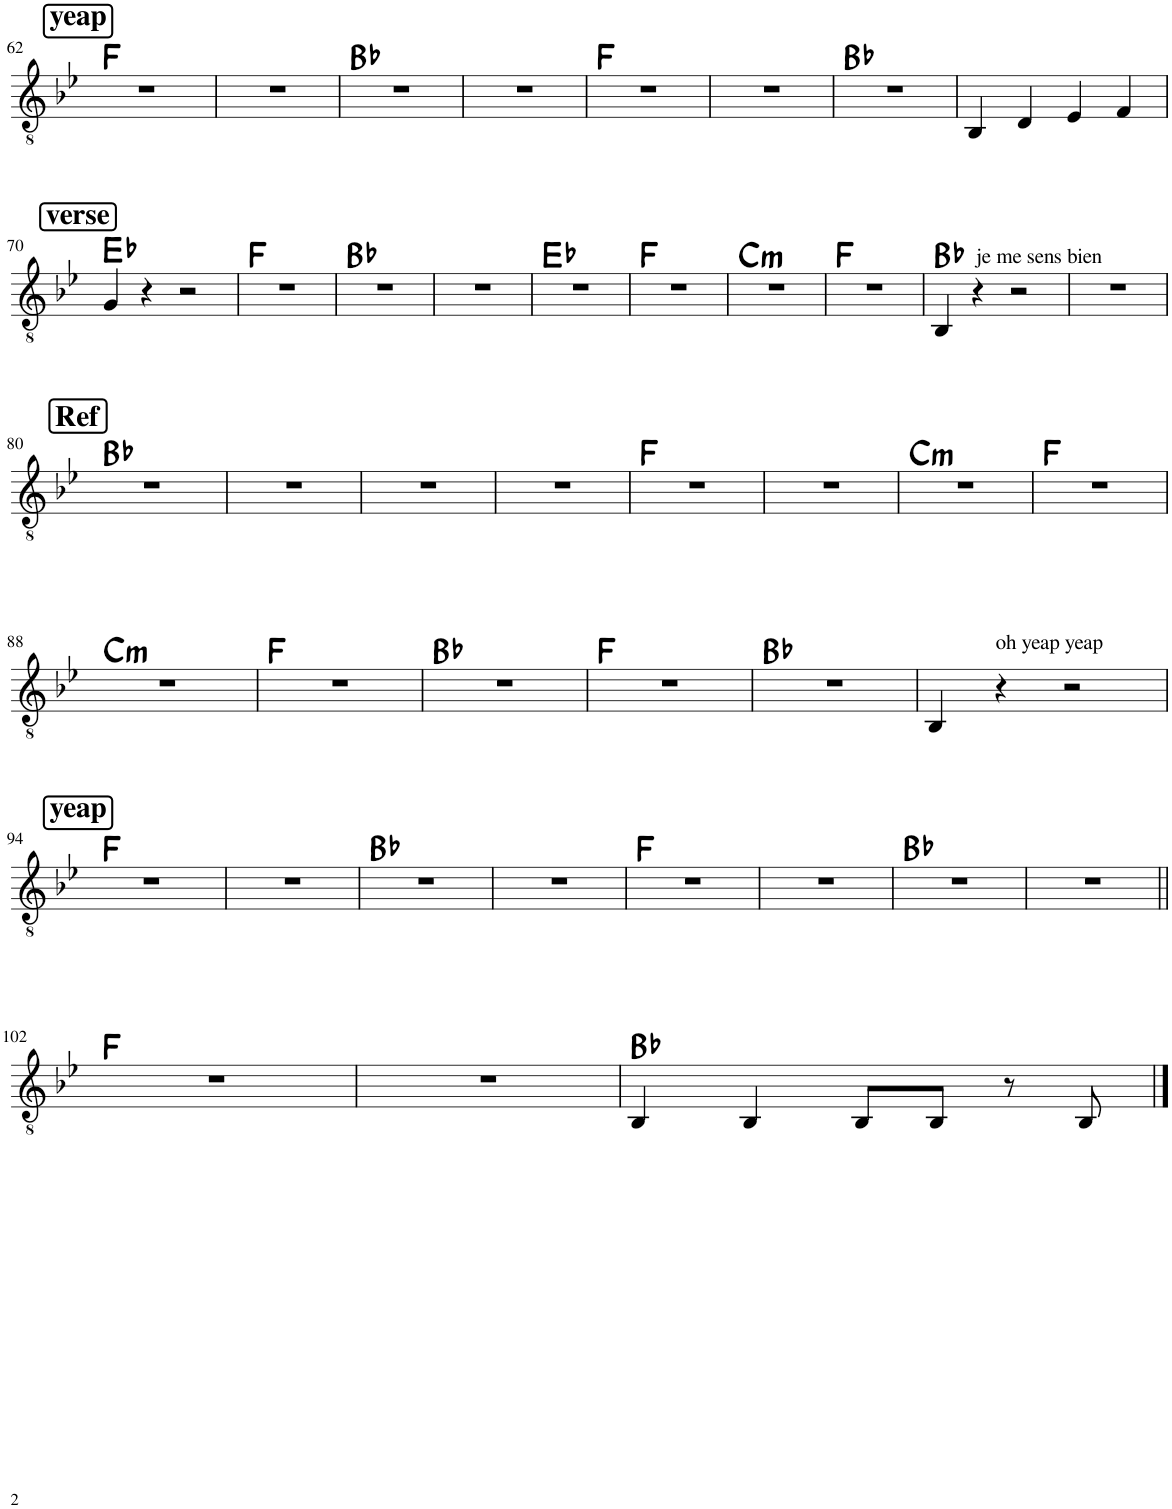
**kern	**harte
*part1	*part1
*staff1	*
*I"Classical Guitar	*
*I'Guit.	*
!!LO:PB:g=z
*clefGv2	*
*k[b-e-]	*
*M4/4	*
!!LO:REH:place=s1:a:B:rj:fs=14:t=yeap
=62	=62
1r	F:maj
=63	=63
1r	.
=64	=64
1r	Bb:maj
=65	=65
1r	.
=66	=66
1r	F:maj
=67	=67
1r	.
=68	=68
1r	Bb:maj
=69	=69
4BB-/	.
4D/	.
4E-/	.
4F/	.
!!LO:LB:g=z
!!LO:REH:place=s1:a:B:rj:fs=14:t=verse
=70	=70
4G/	Eb:maj
4r	.
2r	.
=71	=71
1r	F:maj
=72	=72
1r	Bb:maj
=73	=73
1r	.
=74	=74
1r	Eb:maj
=75	=75
1r	F:maj
=76	=76
!	!LO:H:kt=m
1r	C:min
=77	=77
1r	F:maj
=78	=78
4BB-/	Bb:maj
!LO:TX:a:t=je me sens bien	!
4r	.
2r	.
=79	=79
1r	.
!!LO:LB:g=z
!!LO:REH:place=s1:a:B:rj:fs=14:t=Ref
=80	=80
1r	Bb:maj
=81	=81
1r	.
=82	=82
1r	.
=83	=83
1r	.
=84	=84
1r	F:maj
=85	=85
1r	.
=86	=86
!	!LO:H:kt=m
1r	C:min
=87	=87
1r	F:maj
!!LO:LB:g=z
=88	=88
!	!LO:H:kt=m
1r	C:min
=89	=89
1r	F:maj
=90	=90
1r	Bb:maj
=91	=91
1r	F:maj
=92	=92
1r	Bb:maj
=93	=93
4BB-/	.
!LO:TX:a:t=oh yeap yeap	!
4r	.
2r	.
!!LO:LB:g=z
!!LO:REH:place=s1:a:B:rj:fs=14:t=yeap
=94	=94
1r	F:maj
=95	=95
1r	.
=96	=96
1r	Bb:maj
=97	=97
1r	.
=98	=98
1r	F:maj
=99	=99
1r	.
=100	=100
1r	Bb:maj
=101	=101
1r	.
!!LO:LB:g=z
=102||	=102||
1r	F:maj
=103	=103
1r	.
=104	=104
4BB-/	Bb:maj
4BB-/	.
8BB-/L	.
8BB-/J	.
8r	.
8BB-/	.
==	==
*-	*-
